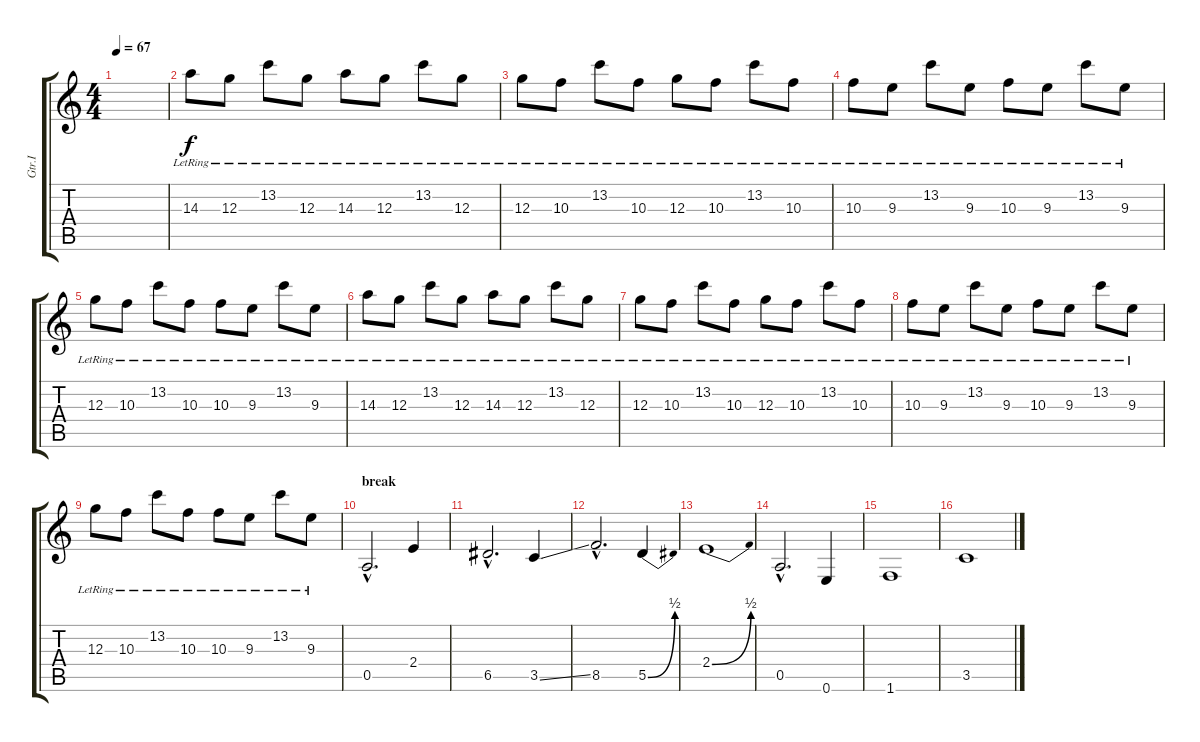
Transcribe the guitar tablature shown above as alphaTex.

\track ("Gtr.I" "Gtr.I") {instrument electricguitarjazz}
\staff {score tabs}
\tuning (E4 B3 G3 D3 A2 E2) {hide}
\ts (4 4)
\tempo 67
\clef g2
\ks c
|
\section ("" "")
14.3{lr}.8 12.3{lr}.8 13.2{lr}.8 12.3{lr}.8 14.3{lr}.8 12.3{lr}.8 13.2{lr}.8 12.3{lr}.8 |
12.3{lr}.8 10.3{lr}.8 13.2{lr}.8 10.3{lr}.8 12.3{lr}.8 10.3{lr}.8 13.2{lr}.8 10.3{lr}.8 |
10.3{lr}.8 9.3{lr}.8 13.2{lr}.8 9.3{lr}.8 10.3{lr}.8 9.3{lr}.8 13.2{lr}.8 9.3{lr}.8 |
12.3{lr}.8 10.3{lr}.8 13.2{lr}.8 10.3{lr}.8 10.3{lr}.8 9.3{lr}.8 13.2{lr}.8 9.3{lr}.8 |
14.3{lr}.8 12.3{lr}.8 13.2{lr}.8 12.3{lr}.8 14.3{lr}.8 12.3{lr}.8 13.2{lr}.8 12.3{lr}.8 |
12.3{lr}.8 10.3{lr}.8 13.2{lr}.8 10.3{lr}.8 12.3{lr}.8 10.3{lr}.8 13.2{lr}.8 10.3{lr}.8 |
10.3{lr}.8 9.3{lr}.8 13.2{lr}.8 9.3{lr}.8 10.3{lr}.8 9.3{lr}.8 13.2{lr}.8 9.3{lr}.8 |
12.3{lr}.8 10.3{lr}.8 13.2{lr}.8 10.3{lr}.8 10.3{lr}.8 9.3{lr}.8 13.2{lr}.8 9.3{lr}.8 |
\section ("" "break")
0.5{hac}.2{d instrument lead2sawtooth} 2.4.4 |
6.5{hac}.2{d} 3.5{ss}.4 |
8.5{hac}.2{d} 5.5{be (bend 0 0 60 2)}.4 |
2.4{be (bend 0 0 60 2)}.1 |
0.5{hac}.2{d instrument lead2sawtooth} 0.6.4 |
1.6.1 |
3.5.1
